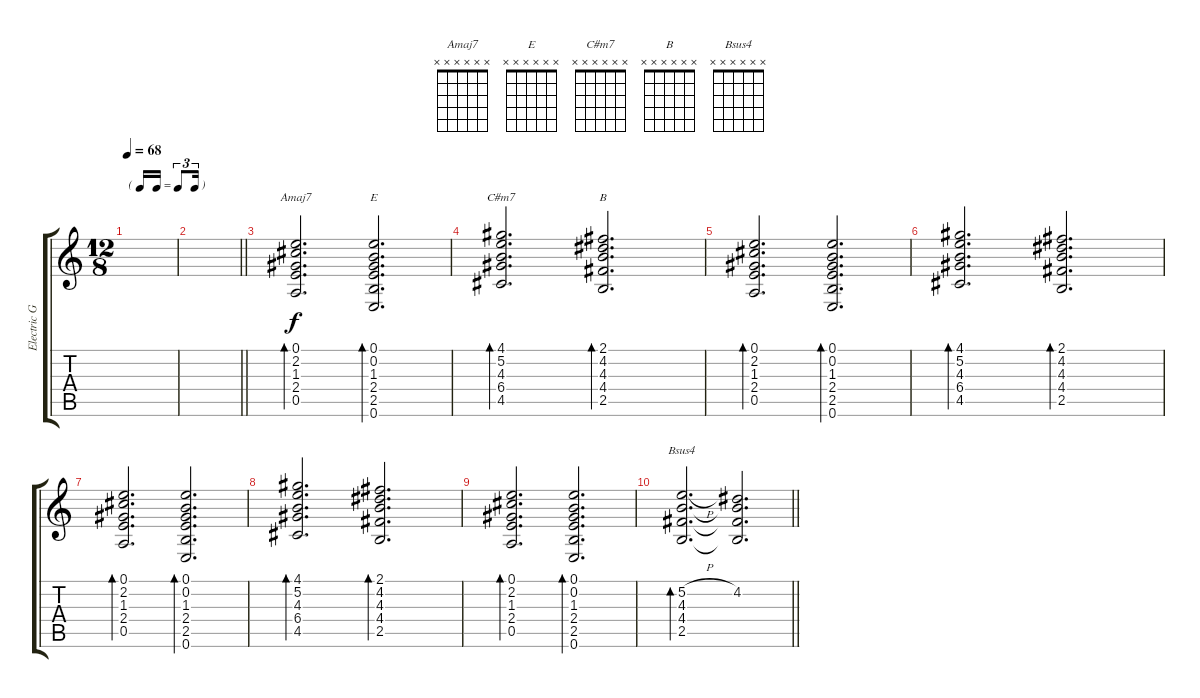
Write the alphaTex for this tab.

\track ("Electric Guitar" "Electric G") {instrument overdrivenguitar}
\staff {score tabs}
\tuning (E4 B3 G3 D3 A2 E2) {hide}
\chord ("Amaj7" x x x x x x)
\chord ("E" x x x x x x)
\chord ("C#m7" x x x x x x)
\chord ("B" x x x x x x)
\chord ("Bsus4" x x x x x x)
\ts (12 8)
\tf triplet16th
\tempo 68
\clef g2
\ks c
|
\barLineRight lightlight
|
(0.1 2.2 1.3 2.4 0.5).2{d bd 120 ch "Amaj7"} (0.1 0.2 1.3 2.4 2.5 0.6).2{d bd 120 ch "E"} |
(4.1 5.2 4.3 6.4 4.5).2{d bd 120 ch "C#m7"} (2.1 4.2 4.3 4.4 2.5).2{d bd 120 ch "B"} |
(0.1 2.2 1.3 2.4 0.5).2{d bd 120} (0.1 0.2 1.3 2.4 2.5 0.6).2{d bd 120} |
(4.1 5.2 4.3 6.4 4.5).2{d bd 120} (2.1 4.2 4.3 4.4 2.5).2{d bd 120} |
(0.1 2.2 1.3 2.4 0.5).2{d bd 120} (0.1 0.2 1.3 2.4 2.5 0.6).2{d bd 120} |
(4.1 5.2 4.3 6.4 4.5).2{d bd 120} (2.1 4.2 4.3 4.4 2.5).2{d bd 120} |
(0.1 2.2 1.3 2.4 0.5).2{d bd 120} (0.1 0.2 1.3 2.4 2.5 0.6).2{d bd 120} |
\barLineRight lightlight
(5.2{h} 4.3 4.4 2.5).2{d bd 120 ch "Bsus4"} (4.2 4.3{t} 4.4{t} 2.5{t}).2{d}
